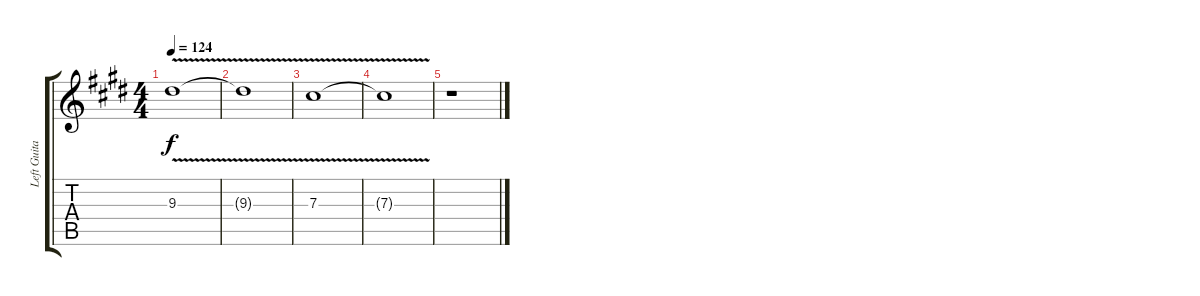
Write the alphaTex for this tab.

\track ("Left Guitar II" "Left Guita") {instrument overdrivenguitar}
\staff {score tabs}
\tuning (Eb4 Bb3 Gb3 Db3 Ab2 Db2) {hide}
\ts (4 4)
\tempo 124
\clef g2
\ks e
9.3{v}.1{dy f} |
9.3{t}.1 |
7.3{v}.1 |
7.3{t}.1 |
r.1
